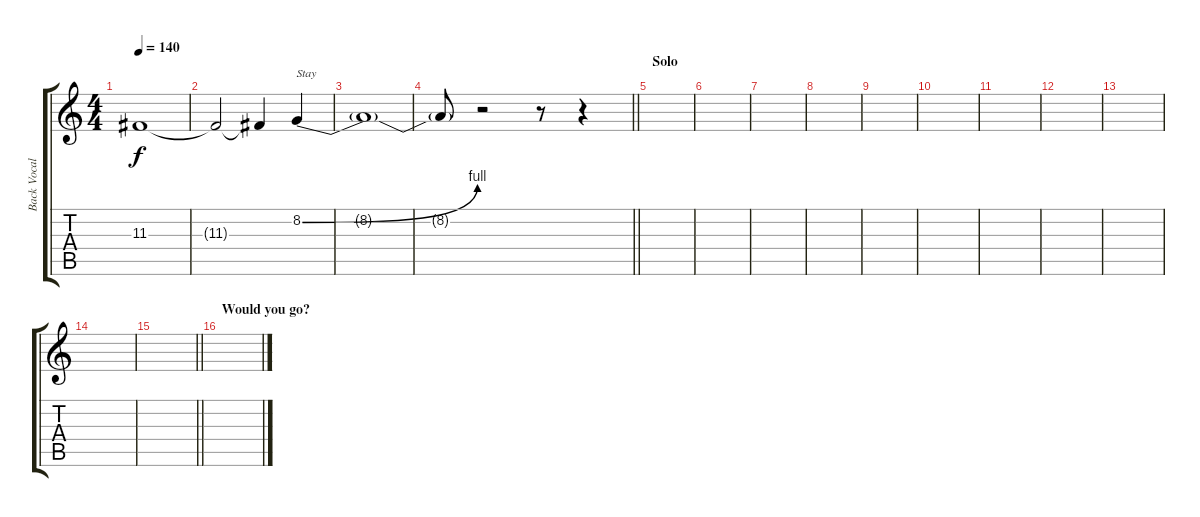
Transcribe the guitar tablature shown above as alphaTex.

\track ("Back Vocal" "Back Vocal") {instrument oboe}
\staff {score tabs}
\tuning (E4 B3 G3 D3 A2 E2) {hide}
\ts (4 4)
\tempo 140
\clef g2
\ks c
11.3{t}.1{dy f} |
11.3{t}.2 11.3{t}.4 8.2{be (bend 0 0 60 4)}.4{txt "Stay"} |
8.2{t}.1 |
\barLineRight lightlight
8.2{t}.8 r.2 r.8 r.4 |
\section ("" "Solo")
|
|
|
|
|
|
|
|
|
|
\barLineRight lightlight
|
\section ("" "Would you go?")
